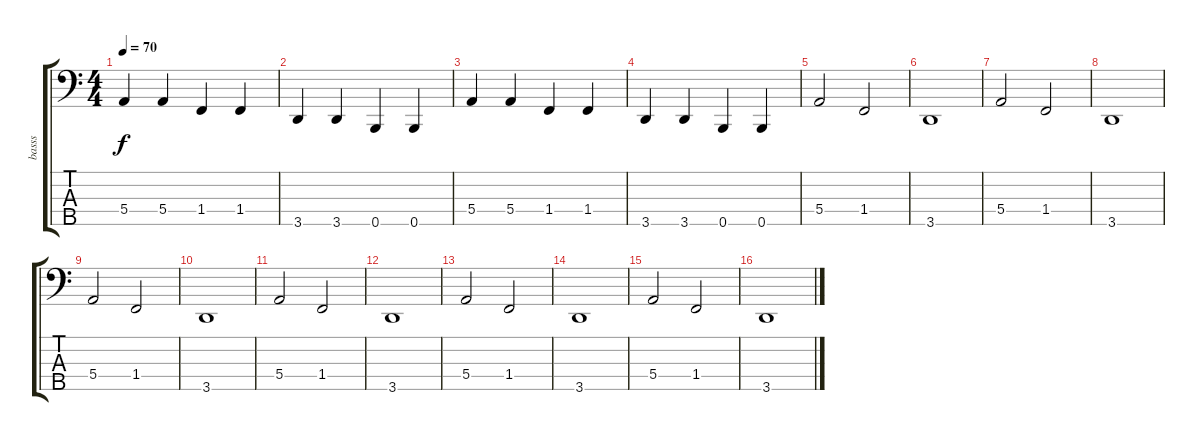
\track ("basss" "basss") {instrument electricbasspick}
\staff {score tabs}
\tuning (G2 D2 A1 E1 B0) {hide}
\ts (4 4)
\tempo 70
\clef f4
\ks c
5.4.4{dy f} 5.4.4 1.4.4 1.4.4 |
3.5.4 3.5.4 0.5.4 0.5.4 |
5.4.4 5.4.4 1.4.4 1.4.4 |
3.5.4 3.5.4 0.5.4 0.5.4 |
5.4.2 1.4.2 |
3.5.1 |
5.4.2 1.4.2 |
3.5.1 |
5.4.2 1.4.2 |
3.5.1 |
5.4.2 1.4.2 |
3.5.1 |
5.4.2 1.4.2 |
3.5.1 |
5.4.2 1.4.2 |
3.5.1
